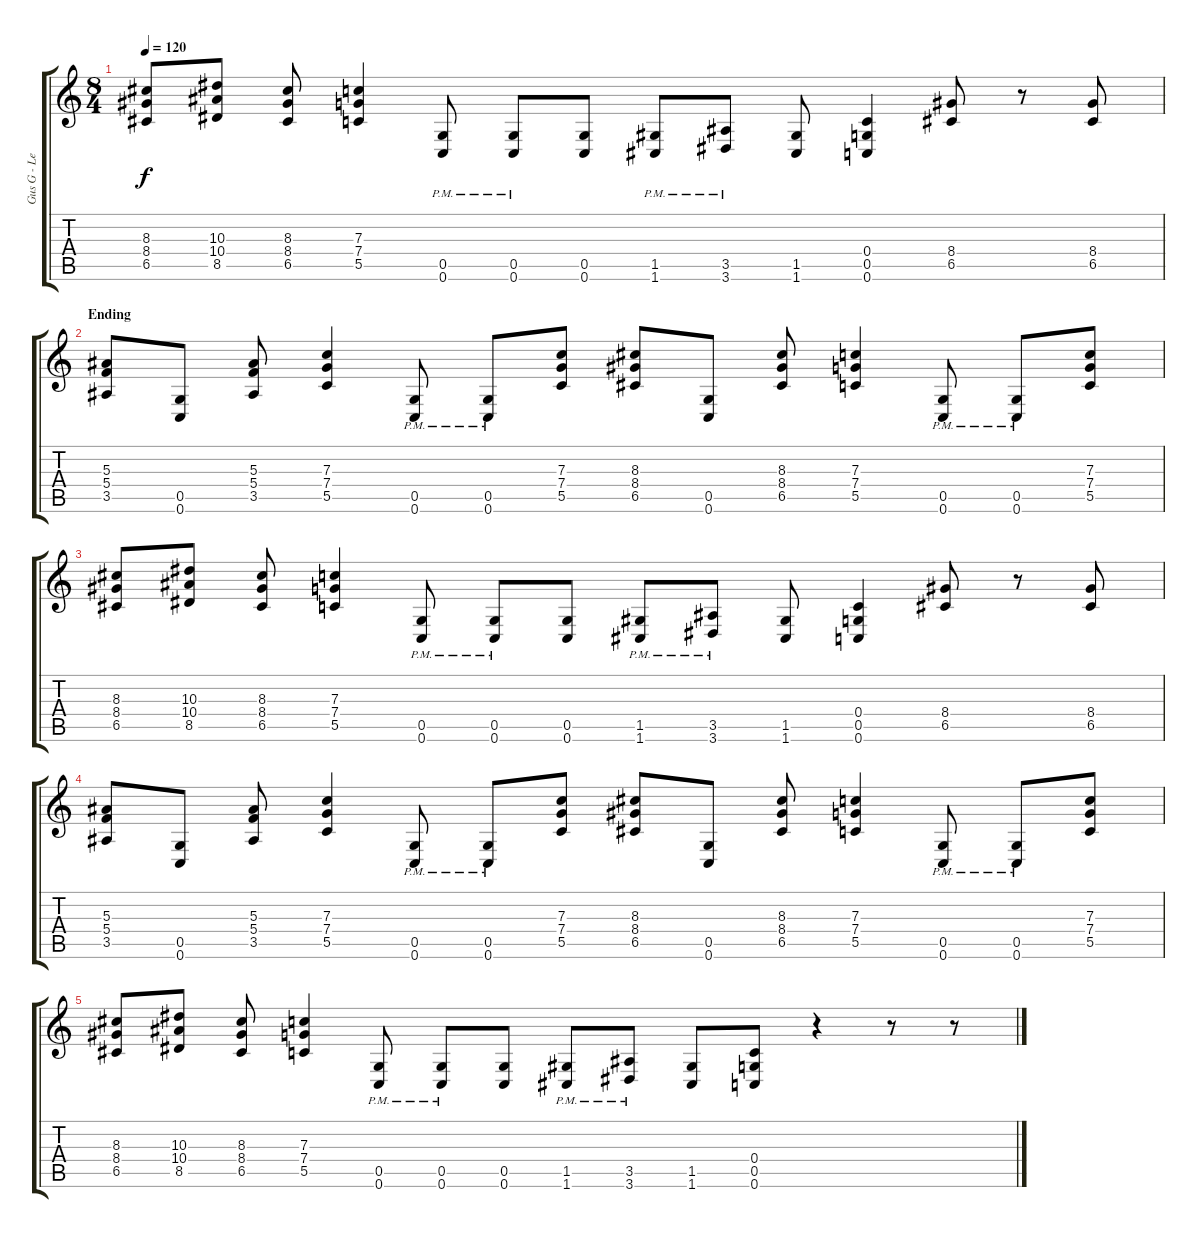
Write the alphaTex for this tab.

\track ("Gus G - Lead" "Gus G - Le") {instrument distortionguitar}
\staff {score tabs}
\tuning (D4 A3 F3 C3 G2 C2) {hide}
\ts (8 4)
\tempo 120
\clef g2
\ks c
(8.3 8.4 6.5).8{dy f} (10.3 10.4 8.5).8 (8.3 8.4 6.5).8 (7.3 7.4 5.5).4 (0.5{pm} 0.6{pm}).8 (0.5{pm} 0.6{pm}).8 (0.5 0.6).8 (1.5{pm} 1.6{pm}).8 (3.5{pm} 3.6{pm}).8 (1.5 1.6).8 (0.4 0.5 0.6).4 (8.4 6.5).8 r.8 (8.4 6.5).8 |
\section ("" "Ending")
(5.3 5.4 3.5).8 (0.5 0.6).8 (5.3 5.4 3.5).8 (7.3 7.4 5.5).4 (0.5{pm} 0.6{pm}).8 (0.5{pm} 0.6{pm}).8 (7.3 7.4 5.5).8 (8.3 8.4 6.5).8 (0.5 0.6).8 (8.3 8.4 6.5).8 (7.3 7.4 5.5).4 (0.5{pm} 0.6{pm}).8 (0.5{pm} 0.6{pm}).8 (7.3 7.4 5.5).8 |
(8.3 8.4 6.5).8 (10.3 10.4 8.5).8 (8.3 8.4 6.5).8 (7.3 7.4 5.5).4 (0.5{pm} 0.6{pm}).8 (0.5{pm} 0.6{pm}).8 (0.5 0.6).8 (1.5{pm} 1.6{pm}).8 (3.5{pm} 3.6{pm}).8 (1.5 1.6).8 (0.4 0.5 0.6).4 (8.4 6.5).8 r.8 (8.4 6.5).8 |
(5.3 5.4 3.5).8 (0.5 0.6).8 (5.3 5.4 3.5).8 (7.3 7.4 5.5).4 (0.5{pm} 0.6{pm}).8 (0.5{pm} 0.6{pm}).8 (7.3 7.4 5.5).8 (8.3 8.4 6.5).8 (0.5 0.6).8 (8.3 8.4 6.5).8 (7.3 7.4 5.5).4 (0.5{pm} 0.6{pm}).8 (0.5{pm} 0.6{pm}).8 (7.3 7.4 5.5).8 |
(8.3 8.4 6.5).8 (10.3 10.4 8.5).8 (8.3 8.4 6.5).8 (7.3 7.4 5.5).4 (0.5{pm} 0.6{pm}).8 (0.5{pm} 0.6{pm}).8 (0.5 0.6).8 (1.5{pm} 1.6{pm}).8 (3.5{pm} 3.6{pm}).8 (1.5 1.6).8 (0.4 0.5 0.6).8 r.4 r.8 r.8
